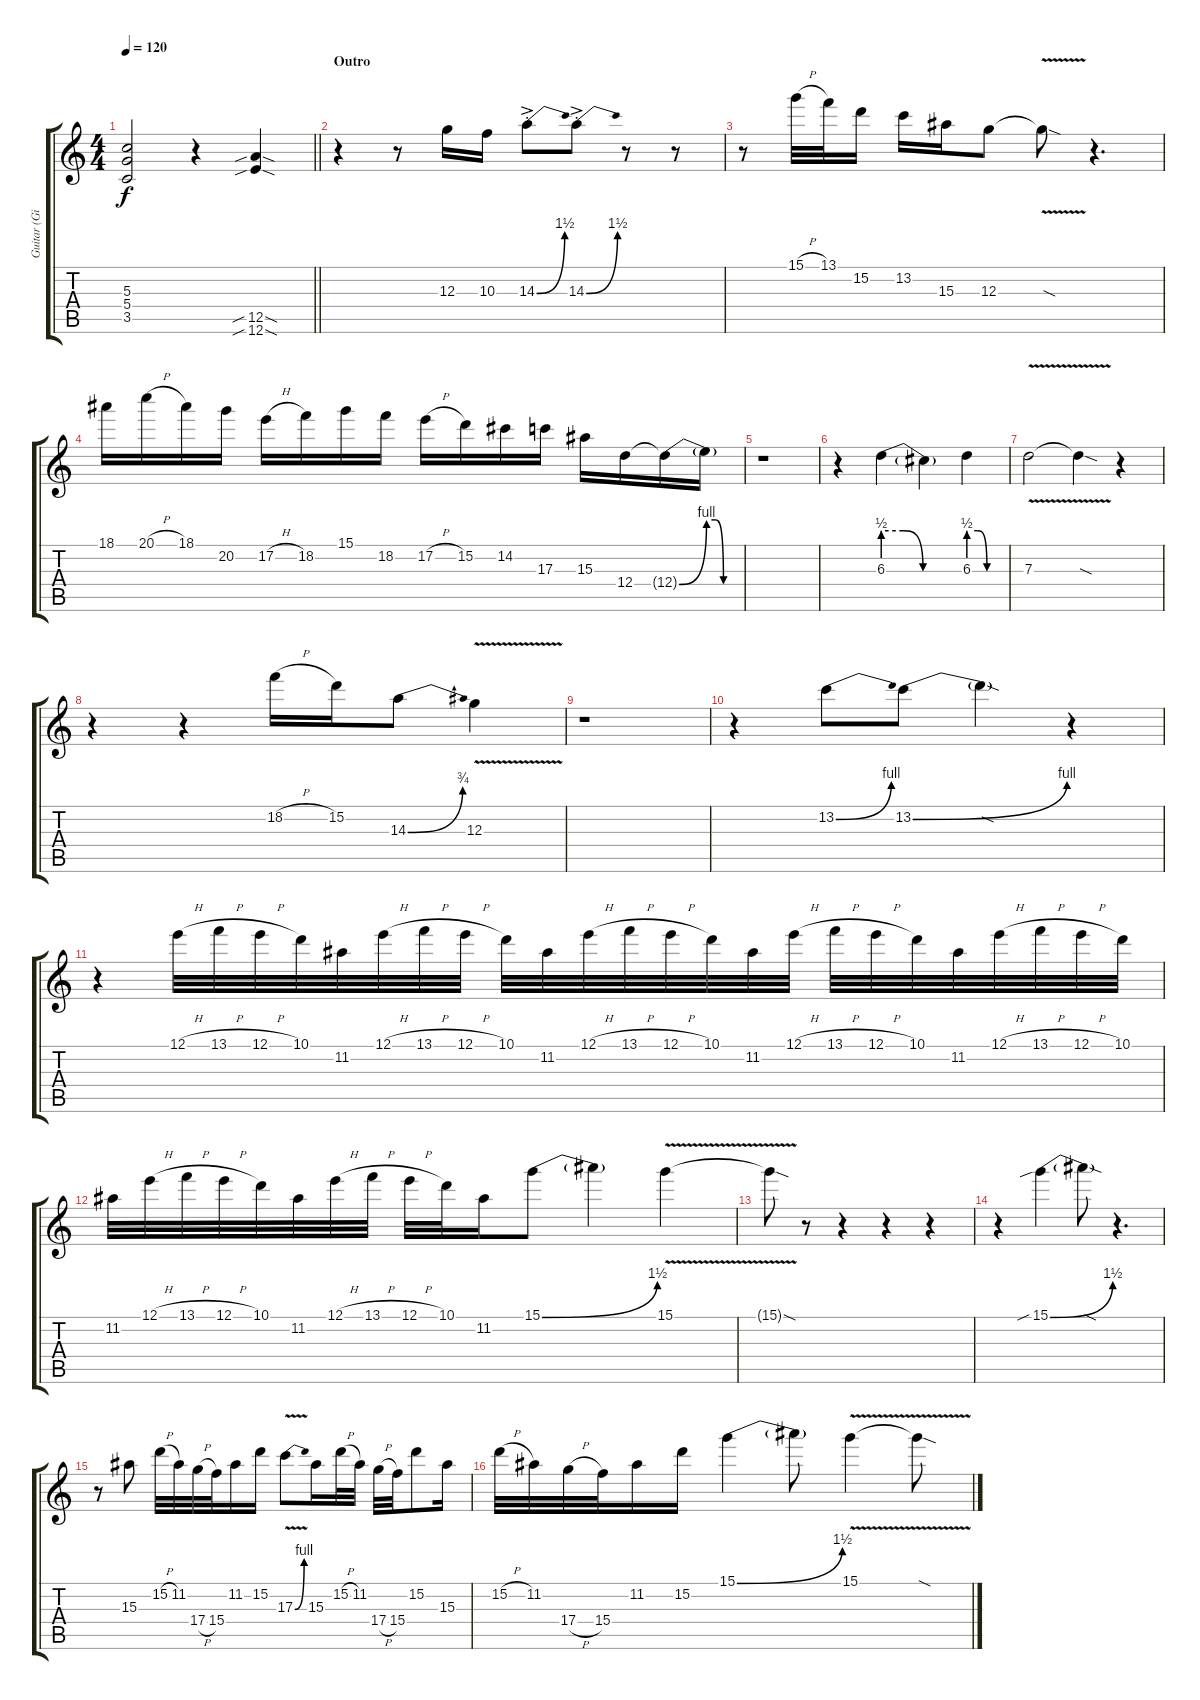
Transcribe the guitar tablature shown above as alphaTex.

\track ("Guitar (Gilbert)" "Guitar (Gi") {instrument distortionguitar}
\staff {score tabs}
\tuning (E4 B3 G3 D3 A2 E2) {hide}
\ts (4 4)
\tempo 120
\clef g2
\barLineRight lightlight
\ks c
(5.3 5.4 3.5).2{dy f} r.4 (12.5{sib sod} 12.6{sib sod}).4 |
\section ("" "Outro")
r.4 r.8 12.3.16 10.3.16 14.3{be (bend 0 0 60 6) ac st}.8 14.3{be (bend 0 0 60 6) ac st}.8 r.8 r.8 |
r.8 15.1{h}.32 13.1.32 15.2.16 13.2.16 15.3.16 12.3.8 12.3{v sod t}.8 r.4{d} |
18.1.16 20.1{h}.16 18.1.16 20.2.16 17.2{h}.16 18.2.16 15.1.16 18.2.16 17.2{h}.16 15.2.16 14.2.16 17.3.16 15.3.16 12.4.16 12.4{be (bend 0 0 60 4) t}.16 12.4{be (custom 0 4 15 4 30 0 60 0) t}.16 |
r.1 |
r.4 6.3{be (custom 0 2 15 2 30 0 60 0)}.4 6.3{t}.4 6.3{be (custom 0 2 15 2 30 0 60 0)}.4 |
7.3{v}.2 7.3{sod t}.4 r.4 |
r.4 r.4 18.2{h}.16 15.2.16 14.3{be (bend 0 0 60 3)}.8 12.3{v}.4 |
r.1 |
r.4 13.2{be (bend 0 0 60 4)}.8 13.2{be (bend 0 0 60 4)}.8 13.2{sod t}.4 r.4 |
r.4 12.1{h}.32 13.1{h}.32 12.1{h}.32 10.1.32 11.2.32 12.1{h}.32 13.1{h}.32 12.1{h}.32 10.1.32 11.2.32 12.1{h}.32 13.1{h}.32 12.1{h}.32 10.1.32 11.2.32 12.1{h}.32 13.1{h}.32 12.1{h}.32 10.1.32 11.2.32 12.1{h}.32 13.1{h}.32 12.1{h}.32 10.1.32 |
11.2.32 12.1{h}.32 13.1{h}.32 12.1{h}.32 10.1.32 11.2.32 12.1{h}.32 13.1{h}.32 12.1{h}.32 10.1.32 11.2.16 15.1{be (bend 0 0 60 6)}.8 15.1{t}.4 15.1{v}.4 |
15.1{v sod t}.8 r.8 r.4 r.4 r.4 |
r.4 15.1{be (bend 0 0 60 6) sib}.4 15.1{sod t}.8 r.4{d} |
r.8 15.3.8 15.2{h}.32 11.2.32 17.4{h}.32 15.4.32 11.2.16 15.2.16 17.3{be (bend 0 0 60 4) v}.8 15.3.16 15.2{h}.32 11.2.32 17.4{h}.32 15.4.32 15.2.8 15.3.16 |
15.2{h}.32 11.2.32 17.4{h}.32 15.4.32 11.2.16 15.2.16 15.1{be (bend 0 0 60 6)}.4 15.1{t}.8 15.1{v}.4 15.1{v sod t}.8
